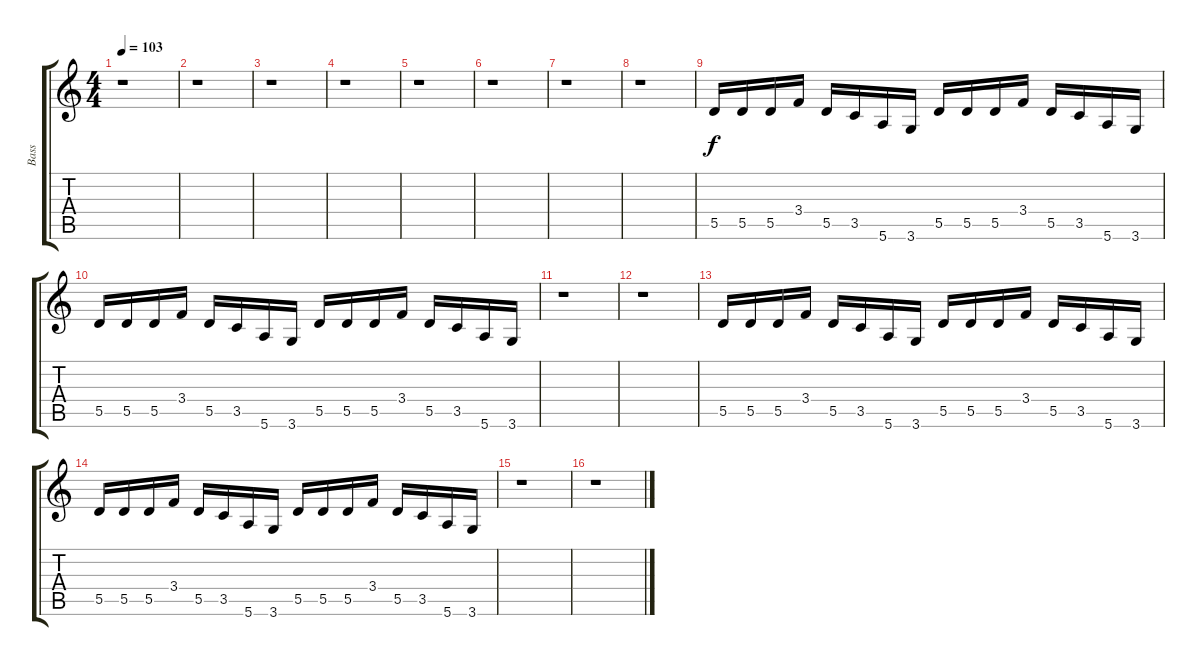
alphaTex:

\track ("Bass" "Bass") {instrument electricbassfinger}
\staff {score tabs}
\tuning (E4 B3 G3 D3 A2 E2) {hide}
\ts (4 4)
\tempo 103
\clef g2
\ks c
r.1{dy f} |
r.1 |
r.1 |
r.1 |
r.1 |
r.1 |
r.1 |
r.1 |
5.5.16 5.5.16 5.5.16 3.4.16 5.5.16 3.5.16 5.6.16 3.6.16 5.5.16 5.5.16 5.5.16 3.4.16 5.5.16 3.5.16 5.6.16 3.6.16 |
5.5.16 5.5.16 5.5.16 3.4.16 5.5.16 3.5.16 5.6.16 3.6.16 5.5.16 5.5.16 5.5.16 3.4.16 5.5.16 3.5.16 5.6.16 3.6.16 |
r.1 |
r.1 |
5.5.16 5.5.16 5.5.16 3.4.16 5.5.16 3.5.16 5.6.16 3.6.16 5.5.16 5.5.16 5.5.16 3.4.16 5.5.16 3.5.16 5.6.16 3.6.16 |
5.5.16 5.5.16 5.5.16 3.4.16 5.5.16 3.5.16 5.6.16 3.6.16 5.5.16 5.5.16 5.5.16 3.4.16 5.5.16 3.5.16 5.6.16 3.6.16 |
r.1 |
r.1
